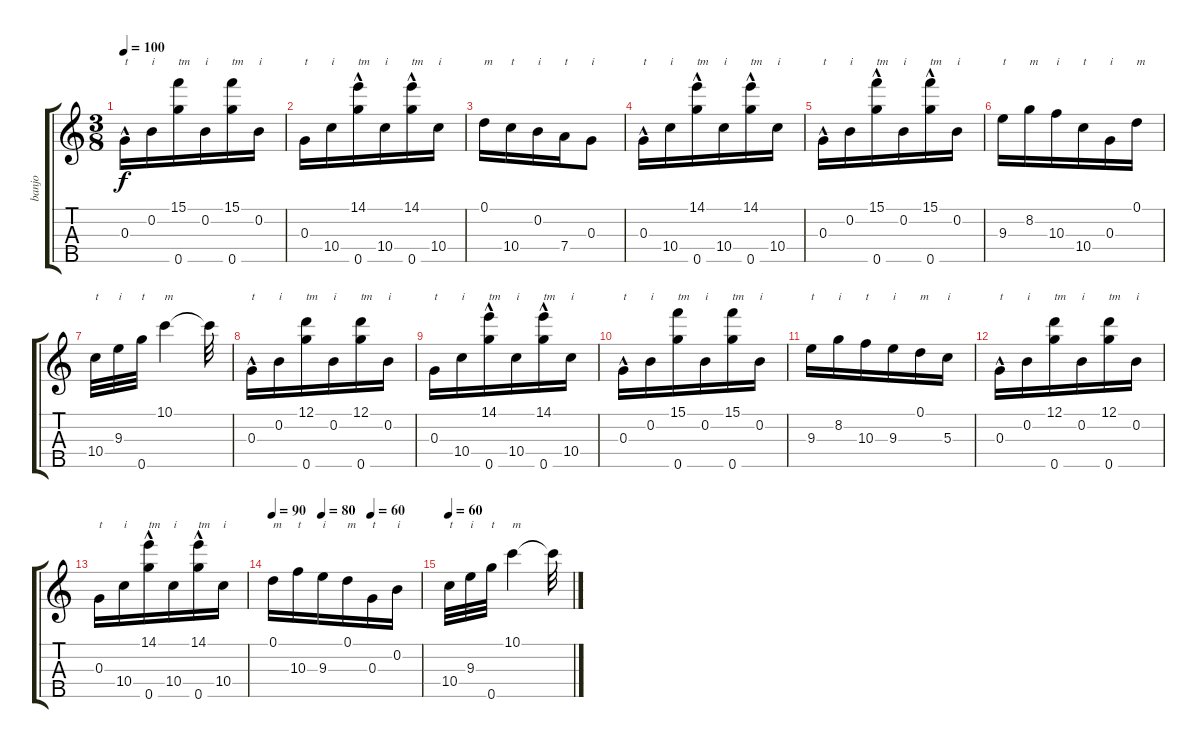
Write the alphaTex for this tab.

\track ("banjo" "banjo") {instrument banjo}
\staff {score tabs}
\tuning (D4 B3 G3 D3 G4) {hide}
\displaytranspose 12
\ts (3 8)
\tempo 100
\clef g2
\ks c
0.3{hac}.16{txt "t" dy f} 0.2.16{txt "i"} (15.1 0.5).16{txt "tm"} 0.2.16{txt "i"} (15.1 0.5).16{txt "tm"} 0.2.16{txt "i"} |
0.3.16{txt "t"} 10.4.16{txt "i"} (14.1{hac} 0.5).16{txt "tm"} 10.4.16{txt "i"} (14.1{hac} 0.5).16{txt "tm"} 10.4.16{txt "i"} |
0.1.16{txt "m"} 10.4.16{txt "t"} 0.2.16{txt "i"} 7.4.16{txt "t"} 0.3.8{txt "i"} |
0.3{hac}.16{txt "t"} 10.4.16{txt "i"} (14.1{hac} 0.5).16{txt "tm"} 10.4.16{txt "i"} (14.1{hac} 0.5).16{txt "tm"} 10.4.16{txt "i"} |
0.3{hac}.16{txt "t"} 0.2.16{txt "i"} (15.1{hac} 0.5).16{txt "tm"} 0.2.16{txt "i"} (15.1{hac} 0.5).16{txt "tm"} 0.2.16{txt "i"} |
9.3.16{txt "t"} 8.2.16{txt "m"} 10.3.16{txt "i"} 10.4.16{txt "t"} 0.3.16{txt "i"} 0.1.16{txt "m"} |
10.4.32{txt "t"} 9.3.32{txt "i"} 0.5.32{txt "t"} 10.1.4{txt "m"} 10.1{t}.32 |
0.3{hac}.16{txt "t"} 0.2.16{txt "i"} (12.1 0.5).16{txt "tm"} 0.2.16{txt "i"} (12.1 0.5).16{txt "tm"} 0.2.16{txt "i"} |
0.3.16{txt "t"} 10.4.16{txt "i"} (14.1{hac} 0.5).16{txt "tm"} 10.4.16{txt "i"} (14.1{hac} 0.5).16{txt "tm"} 10.4.16{txt "i"} |
0.3{hac}.16{txt "t"} 0.2.16{txt "i"} (15.1 0.5).16{txt "tm"} 0.2.16{txt "i"} (15.1 0.5).16{txt "tm"} 0.2.16{txt "i"} |
9.3.16{txt "t"} 8.2.16{txt "i"} 10.3.16{txt "t"} 9.3.16{txt "i"} 0.1.16{txt "m"} 5.3.16{txt "i"} |
0.3{hac}.16{txt "t"} 0.2.16{txt "i"} (12.1 0.5).16{txt "tm"} 0.2.16{txt "i"} (12.1 0.5).16{txt "tm"} 0.2.16{txt "i"} |
0.3.16{txt "t"} 10.4.16{txt "i"} (14.1{hac} 0.5).16{txt "tm"} 10.4.16{txt "i"} (14.1{hac} 0.5).16{txt "tm"} 10.4.16{txt "i"} |
\tempo 90
\tempo (80 0.3333333333333333)
\tempo (60 0.6666666666666666)
0.1.16{txt "m"} 10.3.16{txt "t"} 9.3.16{txt "i"} 0.1.16{txt "m"} 0.3.16{txt "t"} 0.2.16{txt "i"} |
\tempo 60
10.4.32{txt "t"} 9.3.32{txt "i"} 0.5.32{txt "t"} 10.1.4{txt "m"} 10.1{t}.32
